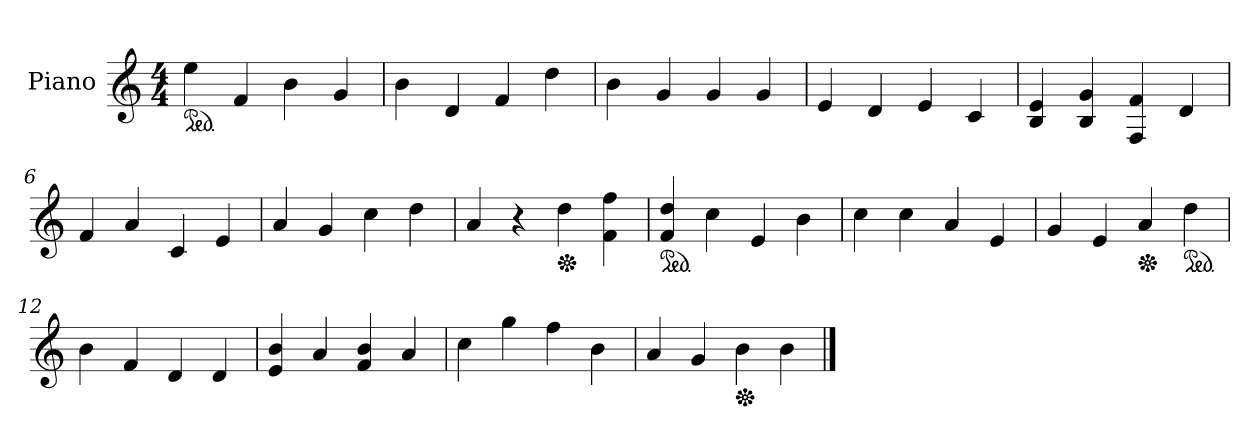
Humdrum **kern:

**kern
*part1
*staff1
*I"Piano
*I'Pno.
*clefG2
*k[]
*M4/4
*ped
=1
4ee\
4f/
4b\
4g/
=2
4b\
4d/
4f/
4dd\
=3
4b\
4g/
4g/
4g/
=4
4e/
4d/
4e/
4c/
!!LO:LB:g=z
=5
4B/ 4e/
4B/ 4g/
4F/ 4f/
4d/
=6
4f/
4a/
4c/
4e/
=7
4a/
4g/
4cc\
4dd\
=8
4a/
4r
*Xped
4dd\
4f\ 4ff\
!!LO:LB:g=z
=9
*ped
4f/ 4dd/
4cc\
4e/
4b\
=10
4cc\
4cc\
4a/
4e/
=11
4g/
4e/
*Xped
4a/
*ped
4dd\
=12
4b\
4f/
4d/
4d/
!!LO:LB:g=z
=13
4e/ 4b/
4a/
4f/ 4b/
4a/
=14
4cc\
4gg\
4ff\
4b\
=15
4a/
4g/
*Xped
4b\
4b\
==
*-
